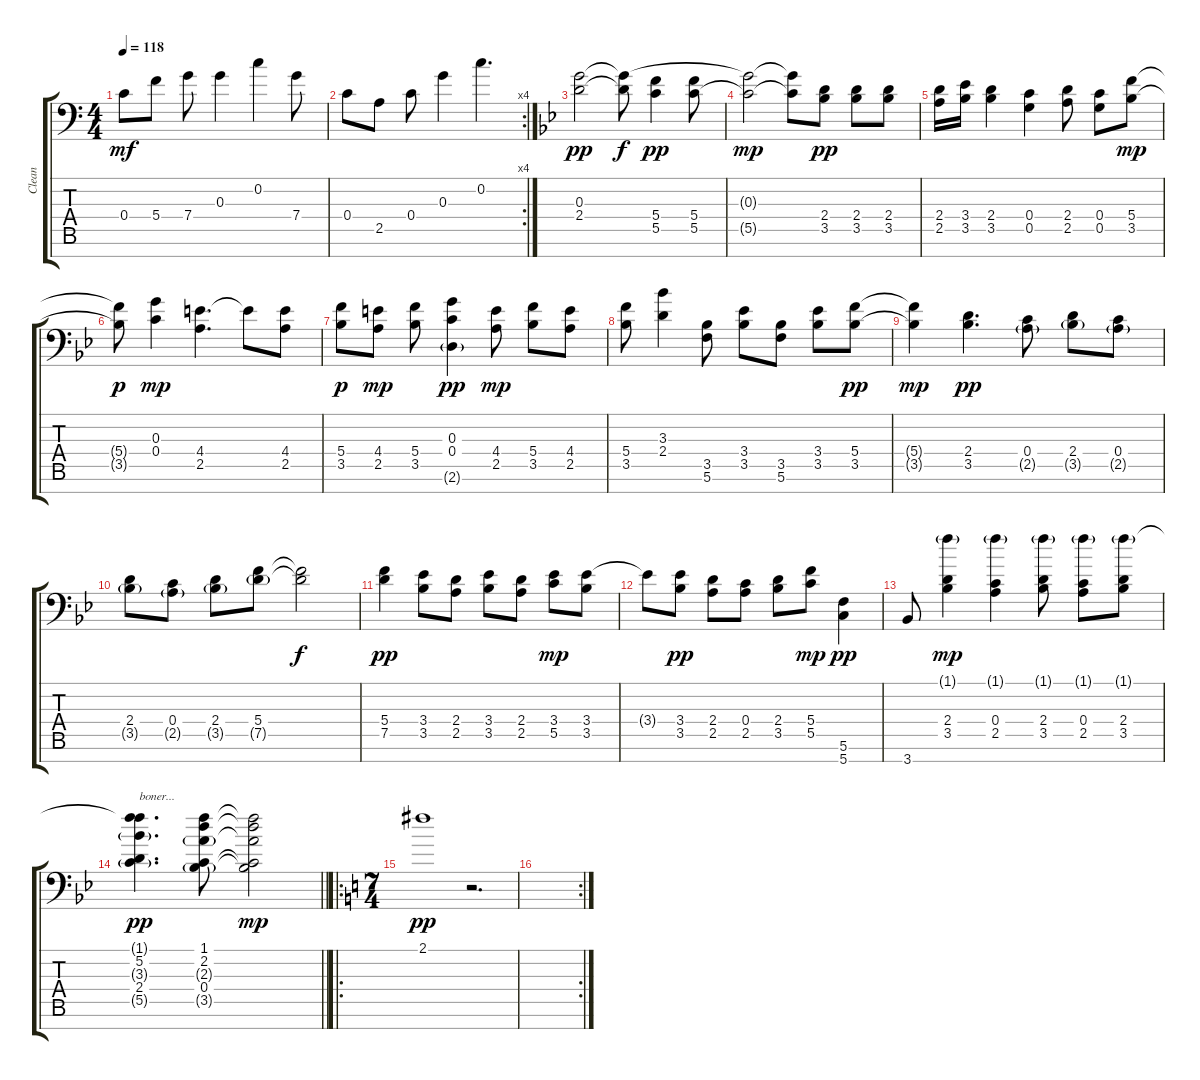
\track ("Clean" "Clean") {instrument acousticguitarsteel}
\staff {score tabs}
\tuning (E4 C4 G3 C3 G2 C2 G1) {hide}
\ts (4 4)
\tempo 118
\clef f4
\ks c
0.4{t}.8{dy mf} 5.4.8 7.4.8 0.3.4 0.2.4 7.4.8 |
\rc 4
0.4.8 2.5.8 0.4.8 0.3.4 0.2.4{d} |
\ks bb
(0.3 2.4).2{dy pp} (0.3{t} 2.4{t}).8{dy f} (5.4 5.5).4{dy pp} (5.4 5.5).8 |
(0.3{t} 5.5{t}).2{dy mp} (0.3{t} 5.5{t}).8 (2.4 3.5).8{dy pp} (2.4 3.5).8 (2.4 3.5).8 |
(2.4 2.5).16 (3.4 3.5).16 (2.4 3.5).4 (0.4 0.5).4 (2.4 2.5).8 (0.4 0.5).8 (5.4 3.5).8{dy mp} |
(5.4{t} 3.5{t}).8{dy p} (0.3 0.4).4{dy mp} (4.4 2.5).4{d} 4.4{t}.8 (4.4 2.5).8 |
(5.4 3.5).8{dy p} (4.4 2.5).8{dy mp} (5.4 3.5).8 (0.3 0.4 2.6{g}).4{dy pp} (4.4 2.5).8{dy mp} (5.4 3.5).8 (4.4 2.5).8 |
(5.4 3.5).8 (3.3 2.4).4 (3.5 5.6).8 (3.4 3.5).8 (3.5 5.6).8 (3.4 3.5).8 (5.4 3.5).8{dy pp} |
(5.4{t} 3.5{t}).4{dy mp} (2.4 3.5).4{d dy pp} (0.4 2.5{g}).8 (2.4 3.5{g}).8 (0.4 2.5{g}).8 |
(2.4 3.5{g}).8 (0.4 2.5{g}).8 (2.4 3.5{g}).8 (5.4 7.5{g}).8 (5.4{t} 7.5{t}).2{dy f} |
(5.4 7.5).4{dy pp} (3.4 3.5).8 (2.4 2.5).8 (3.4 3.5).8 (2.4 2.5).8 (3.4 5.5).8{dy mp} (3.4 3.5).8 |
3.4{t}.8 (3.4 3.5).8{dy pp} (2.4 2.5).8 (0.4 2.5).8 (2.4 3.5).8 (5.4 5.5).8{dy mp} (5.6 5.7).4{dy pp} |
3.7.8 (1.1{g} 2.4 3.5).4{dy mp} (1.1{g} 0.4 2.5).4 (1.1{g} 2.4 3.5).8 (1.1{g} 0.4 2.5).8 (1.1{g} 2.4 3.5).8 |
\barLineRight lightlight
(1.1{t} 5.2 3.3{g} 2.4 5.5{g}).4{d txt "boner..." dy pp} (1.1 2.2 2.3{g} 0.4 3.5{g}).8 (1.1{t} 2.2{t} 2.3{t} 0.4{t} 3.5{t}).2{dy mp} |
\ro
\ts (7 4)
\ks c
2.1.1{dy pp} r.2{d} |
\rc 2
